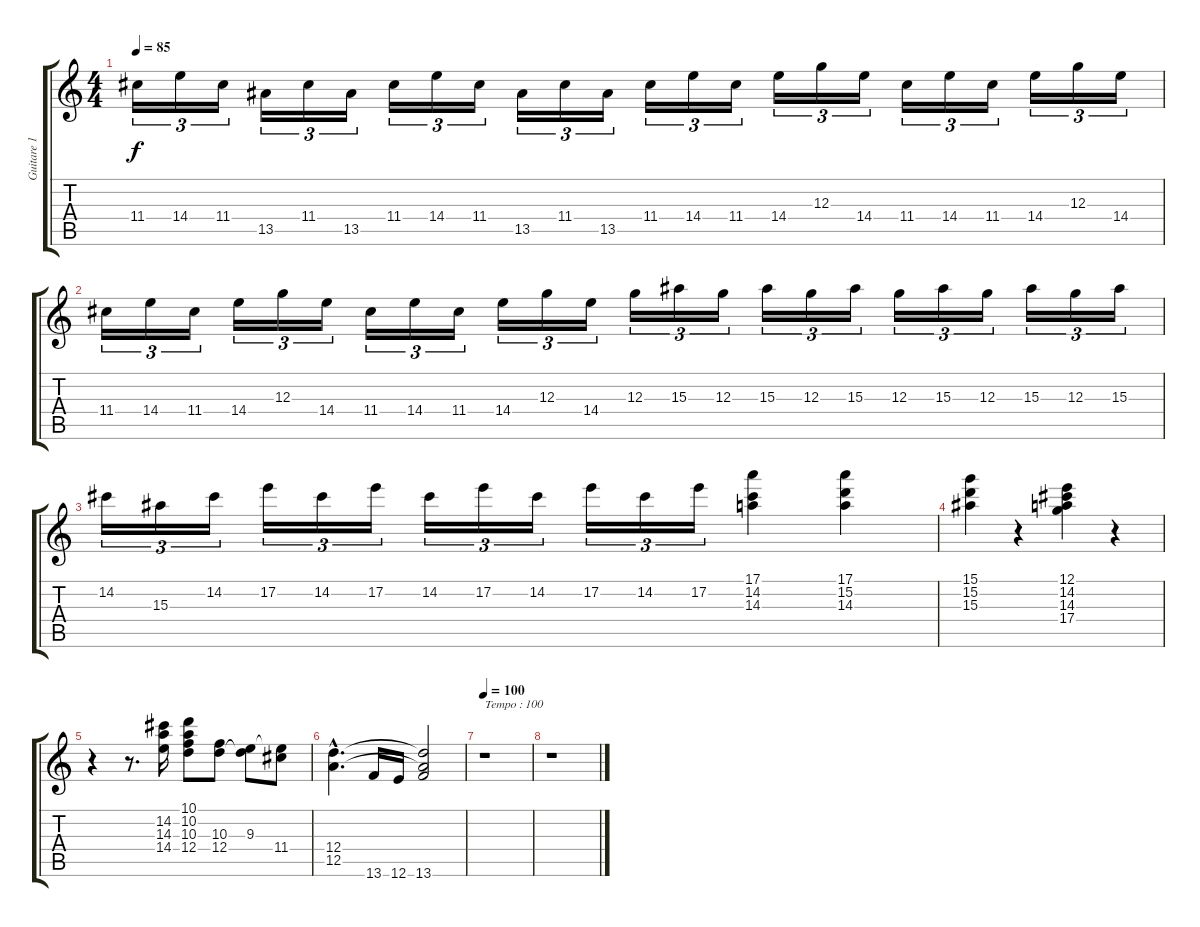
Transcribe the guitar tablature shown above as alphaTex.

\track ("Guitare 1" "Guitare 1") {instrument distortionguitar}
\staff {score tabs}
\tuning (E4 B3 G3 D3 A2 E2) {hide}
\ts (4 4)
\tempo 85
\clef g2
\ks c
11.4.16{tu (3 2) dy f} 14.4.16{tu (3 2)} 11.4.16{tu (3 2)} 13.5.16{tu (3 2)} 11.4.16{tu (3 2)} 13.5.16{tu (3 2)} 11.4.16{tu (3 2)} 14.4.16{tu (3 2)} 11.4.16{tu (3 2)} 13.5.16{tu (3 2)} 11.4.16{tu (3 2)} 13.5.16{tu (3 2)} 11.4.16{tu (3 2)} 14.4.16{tu (3 2)} 11.4.16{tu (3 2)} 14.4.16{tu (3 2)} 12.3.16{tu (3 2)} 14.4.16{tu (3 2)} 11.4.16{tu (3 2)} 14.4.16{tu (3 2)} 11.4.16{tu (3 2)} 14.4.16{tu (3 2)} 12.3.16{tu (3 2)} 14.4.16{tu (3 2)} |
11.4.16{tu (3 2)} 14.4.16{tu (3 2)} 11.4.16{tu (3 2)} 14.4.16{tu (3 2)} 12.3.16{tu (3 2)} 14.4.16{tu (3 2)} 11.4.16{tu (3 2)} 14.4.16{tu (3 2)} 11.4.16{tu (3 2)} 14.4.16{tu (3 2)} 12.3.16{tu (3 2)} 14.4.16{tu (3 2)} 12.3.16{tu (3 2)} 15.3.16{tu (3 2)} 12.3.16{tu (3 2)} 15.3.16{tu (3 2)} 12.3.16{tu (3 2)} 15.3.16{tu (3 2)} 12.3.16{tu (3 2)} 15.3.16{tu (3 2)} 12.3.16{tu (3 2)} 15.3.16{tu (3 2)} 12.3.16{tu (3 2)} 15.3.16{tu (3 2)} |
14.2.16{tu (3 2)} 15.3.16{tu (3 2)} 14.2.16{tu (3 2)} 17.2.16{tu (3 2)} 14.2.16{tu (3 2)} 17.2.16{tu (3 2)} 14.2.16{tu (3 2)} 17.2.16{tu (3 2)} 14.2.16{tu (3 2)} 17.2.16{tu (3 2)} 14.2.16{tu (3 2)} 17.2.16{tu (3 2)} (17.1 14.2 14.3).4 (17.1 15.2 14.3).4 |
(15.1 15.2 15.3).4 r.4 (12.1 14.2 14.3 17.4).4 r.4 |
r.4 r.8{d} (14.2 14.3 14.4).16 (10.1 10.2 10.3 12.4).8 (10.3 12.4).8 (9.3 12.4{t}).8 (9.3{t} 11.4).8 |
(12.4{hac} 12.5{hac}).4{d} 13.6.16 12.6.16 (12.4{t} 12.5{t} 13.6).2 |
\tempo 100
r.1{txt "Tempo : 100"} |
r.1
